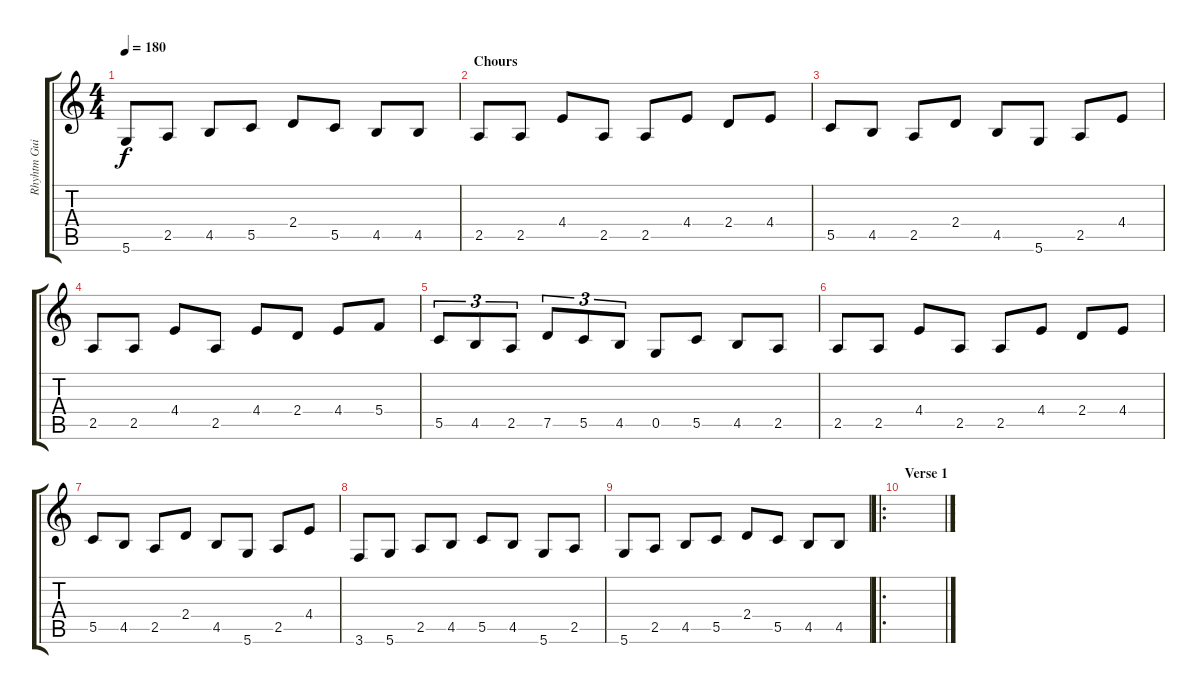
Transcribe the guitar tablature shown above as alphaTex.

\track ("Rhyhtm Guitar" "Rhyhtm Gui") {instrument distortionguitar}
\staff {score tabs}
\tuning (D4 A3 F3 C3 G2 D2) {hide}
\ts (4 4)
\tempo 180
\clef g2
\ks c
5.6.8{dy f} 2.5.8 4.5.8 5.5.8 2.4.8 5.5.8 4.5.8 4.5.8 |
\section ("" "Chours")
2.5.8 2.5.8 4.4.8 2.5.8 2.5.8 4.4.8 2.4.8 4.4.8 |
5.5.8 4.5.8 2.5.8 2.4.8 4.5.8 5.6.8 2.5.8 4.4.8 |
2.5.8 2.5.8 4.4.8 2.5.8 4.4.8 2.4.8 4.4.8 5.4.8 |
5.5.8{tu (3 2)} 4.5.8{tu (3 2)} 2.5.8{tu (3 2)} 7.5.8{tu (3 2)} 5.5.8{tu (3 2)} 4.5.8{tu (3 2)} 0.5.8 5.5.8 4.5.8 2.5.8 |
2.5.8 2.5.8 4.4.8 2.5.8 2.5.8 4.4.8 2.4.8 4.4.8 |
5.5.8 4.5.8 2.5.8 2.4.8 4.5.8 5.6.8 2.5.8 4.4.8 |
3.6.8 5.6.8 2.5.8 4.5.8 5.5.8 4.5.8 5.6.8 2.5.8 |
5.6.8 2.5.8 4.5.8 5.5.8 2.4.8 5.5.8 4.5.8 4.5.8 |
\ro
\section ("" "Verse 1")
